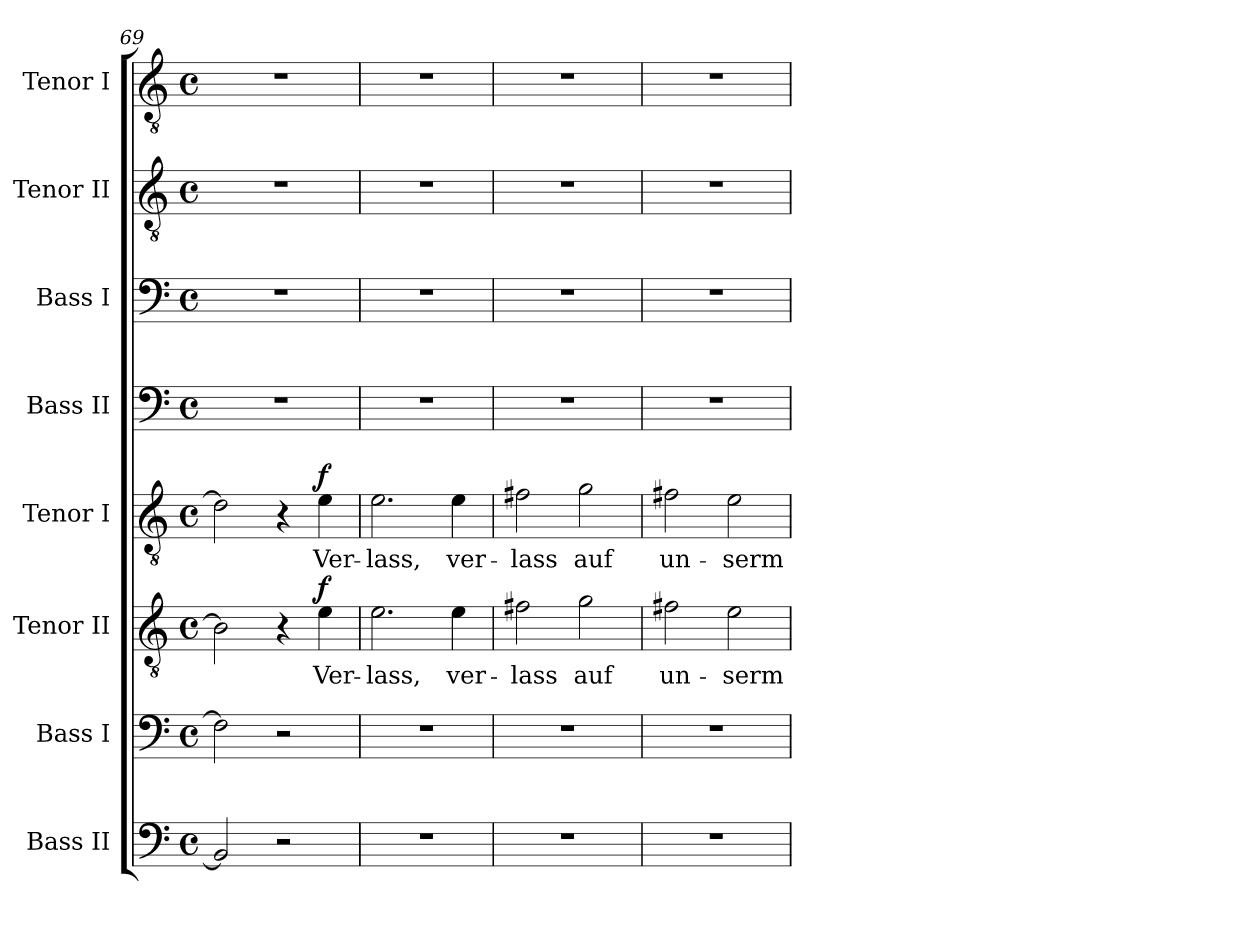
**kern	**kern	**kern	**text	**dynam	**kern	**text	**dynam	**kern	**kern	**kern	**kern
*part8	*part7	*part6	*part6	*part6	*part5	*part5	*part5	*part4	*part3	*part2	*part1
*staff8	*staff7	*staff6	*staff6	*staff6	*staff5	*staff5	*staff5	*staff4	*staff3	*staff2	*staff1
*I"Bass II	*I"Bass I	*I"Tenor II	*	*	*I"Tenor I	*	*	*I"Bass II	*I"Bass I	*I"Tenor II	*I"Tenor I
*I'B.	*I'B.	*I'T.	*	*	*I'T.	*	*	*I'B.	*I'B.	*I'T.	*I'T.
*clefF4	*clefF4	*clefGv2	*	*	*clefGv2	*	*	*clefF4	*clefF4	*clefGv2	*clefGv2
*	*	*ITrd7c12	*	*	*ITrd7c12	*	*	*	*	*ITrd7c12	*ITrd7c12
*k[]	*k[]	*k[]	*	*	*k[]	*	*	*k[]	*k[]	*k[]	*k[]
*C:	*C:	*C:	*	*	*C:	*	*	*C:	*C:	*C:	*C:
*M4/4	*M4/4	*M4/4	*	*	*M4/4	*	*	*M4/4	*M4/4	*M4/4	*M4/4
*met(c)	*met(c)	*met(c)	*	*	*met(c)	*	*	*met(c)	*met(c)	*met(c)	*met(c)
=69	=69	=69	=69	=69	=69	=69	=69	=69	=69	=69	=69
2BBi/]	2F#i\]	2BBi\]	.	.	2D#i\]	.	.	1r	1r	1r	1r
2r	2r	4r	.	.	4r	.	.	.	.	.	.
!	!	!	!LO:LY:b:color=#000000	!	!	!	!	!	!	!	!
!	!	!	!	!	!	!LO:LY:b:color=#000000	!	!	!	!	!
.	.	4Ei\	Ver-	f	4Ei\	Ver-	f	.	.	.	.
=70	=70	=70	=70	=70	=70	=70	=70	=70	=70	=70	=70
!	!	!	!LO:LY:b:color=#000000	!	!	!	!	!	!	!	!
!	!	!	!	!	!	!LO:LY:b:color=#000000	!	!	!	!	!
1r	1r	2.Ei\	-lass,	.	2.Ei\	-lass,	.	1r	1r	1r	1r
!	!	!	!LO:LY:b:color=#000000	!	!	!	!	!	!	!	!
!	!	!	!	!	!	!LO:LY:b:color=#000000	!	!	!	!	!
.	.	4Ei\	ver-	.	4Ei\	ver-	.	.	.	.	.
=71	=71	=71	=71	=71	=71	=71	=71	=71	=71	=71	=71
!	!	!	!LO:LY:b:color=#000000	!	!	!	!	!	!	!	!
!	!	!	!	!	!	!LO:LY:b:color=#000000	!	!	!	!	!
1r	1r	2F#Xi\	-lass	.	2F#Xi\	-lass	.	1r	1r	1r	1r
!	!	!	!LO:LY:b:color=#000000	!	!	!	!	!	!	!	!
!	!	!	!	!	!	!LO:LY:b:color=#000000	!	!	!	!	!
.	.	2Gi\	auf	.	2Gi\	auf	.	.	.	.	.
=72	=72	=72	=72	=72	=72	=72	=72	=72	=72	=72	=72
!	!	!	!LO:LY:b:color=#000000	!	!	!	!	!	!	!	!
!	!	!	!	!	!	!LO:LY:b:color=#000000	!	!	!	!	!
1r	1r	2F#Xi\	un-	.	2F#Xi\	un-	.	1r	1r	1r	1r
!	!	!	!LO:LY:b:color=#000000	!	!	!	!	!	!	!	!
!	!	!	!	!	!	!LO:LY:b:color=#000000	!	!	!	!	!
.	.	2Ei\	-serm	.	2Ei\	-serm	.	.	.	.	.
=	=	=	=	=	=	=	=	=	=	=	=
*-	*-	*-	*-	*-	*-	*-	*-	*-	*-	*-	*-
